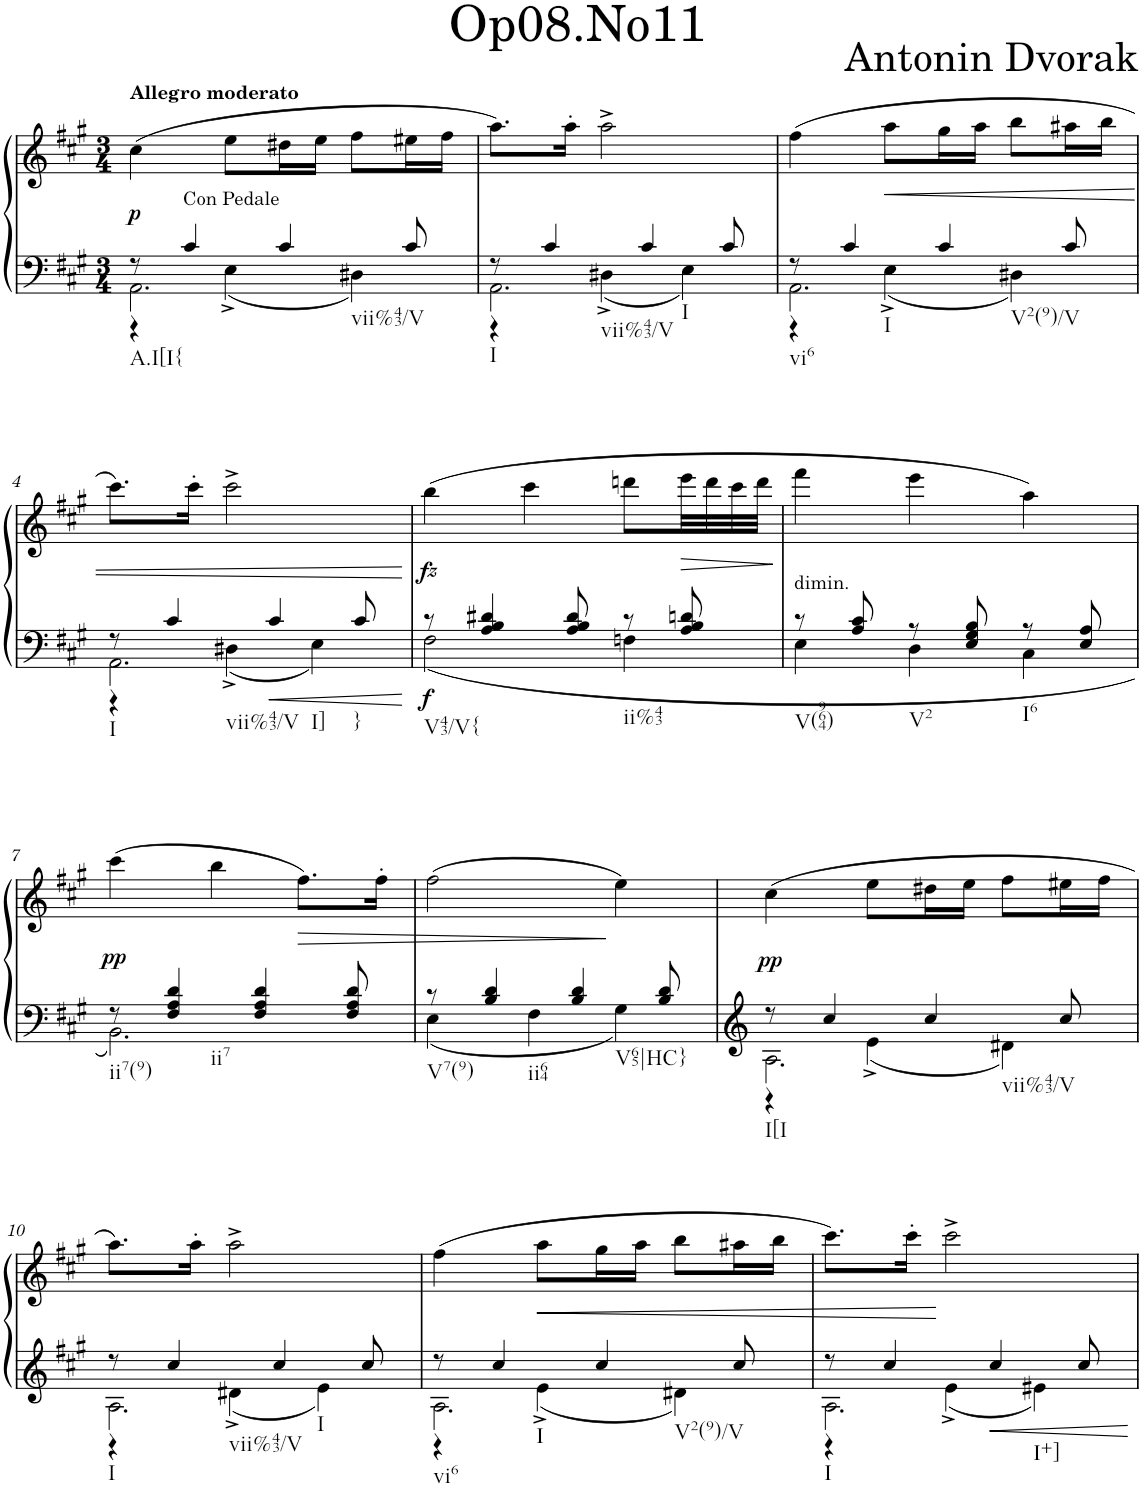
**kern	**kern	**dynam
*part1	*part1	*part1
*staff2	*staff1	*staff1/2
*I"Piano	*	*
*I'Pno.	*	*
*clefF4	*clefG2	*
*k[f#c#g#]	*k[f#c#g#]	*
*M3/4	*M3/4	*
=1	=1	=1
*^	*	*
*	*^	*	*
!	!	!	!LO:TX:a:B:t=Allegro moderato	!
!LO:TX:a:t=Con Pedale	!	!	!	!
!LO:TX:b:t=A.I[I{	!	!	!	!
!	!	!	!	!LO:DY:b
8r	2.AA\	4r	(4cc#\	p
4c#/	.	.	.	.
.	.	4E^\	8ee\L	.
!LO:TX:b:t=vii%43/V	!	!	!	!
4c#/	.	.	16dd#X\L	.
.	.	.	16ee\JJ	.
.	.	4D#X\	8ff#\L	.
8c#/	.	.	16ee#X\L	.
.	.	.	16ff#\JJ	.
=2	=2	=2	=2	=2
!LO:TX:b:t=I	!	!	!	!
8r	2.AA\	4r	8.aa\L)	.
!LO:TX:b:t=vii%43/V	!	!	!	!
4c#/	.	.	.	.
.	.	.	16aa'\Jk	.
.	.	4D#X^\	2aa^\	.
!LO:TX:b:t=I	!	!	!	!
4c#/	.	.	.	.
.	.	4E\	.	.
8c#/	.	.	.	.
=3	=3	=3	=3	=3
!LO:TX:b:t=vi6	!	!	!	!
8r	2.AA\	4r	(4ff#\	.
!LO:TX:b:t=I	!	!	!	!
4c#/	.	.	.	.
!	!	!	!	!LO:HP:b
.	.	4E^\	8aa\L	<
!LO:TX:b:t=V2(9)/V	!	!	!	!
4c#/	.	.	16gg#\L	.
.	.	.	16aa\JJ	.
.	.	4D#X\	8bb\L	.
8c#/	.	.	16aa#X\L	.
.	.	.	16bb\JJ	.
!!LO:LB:g=z
=4	=4	=4	=4	=4
!LO:TX:b:t=I	!	!	!	!
8r	2.AA\	4r	8.ccc#\L)	.
!LO:TX:b:t=vii%43/V	!	!	!	!
4c#/	.	.	.	.
.	.	.	16ccc#'\Jk	.
.	.	4D#X^\	2ccc#^\	.
!LO:TX:b:t=I]	!	!	!	!
4c#/	.	.	.	.
.	.	4E\	.	.
!LO:TX:b:t=}	!	!	!	!
8c#/	.	.	.	.
*v	*v	*v	*	*
.	.	[
=5	=5	=5
*^	*	*
!LO:TX:b:t=V43/V{	!	!	!
!	!	!	!LO:DY:b=2
!	!	!	!LO:DY:n=1:b
8r	2F#\	(4bb\	f fz
4A/ 4B/ 4d#X/	.	.	.
.	.	4ccc#\	.
8A/ 8B/ 8d#/	.	.	.
!LO:TX:b:t=ii%43	!	!	!
8r	4Fn\	8dddn\L	.
!	!	!	!LO:HP:b
8A/ 8B/ 8dn/	.	32eee\LL	>
.	.	32ddd\	.
.	.	32ccc#\	.
.	.	32ddd\JJJ	.
*v	*v	*	*
.	.	]
=6	=6	=6
*^	*	*
!	!	!LO:TX:b:t=dimin.	!
!LO:TX:b:t=V(964)	!	!	!
8r	4E\	4fff#\	.
8A/ 8c#/	.	.	.
!LO:TX:b:t=V2	!	!	!
8r	4D\	4eee\	.
8E/ 8G#/ 8B/	.	.	.
!LO:TX:b:t=I6	!	!	!
8r	4C#\	4aa\)	.
8E/ 8A/	.	.	.
!!LO:LB:g=z
=7	=7	=7	=7
!LO:TX:b:t=ii7(9)	!	!	!
!	!	!	!LO:DY:b
8r	2.BB\	(4ccc#\	pp
!LO:TX:b:t=ii7	!	!	!
4F#/ 4A/ 4d/	.	.	.
.	.	4bb\	.
4F#/ 4A/ 4d/	.	.	.
!	!	!	!LO:HP:b
.	.	8.ff#\L)	>
8F#/ 8A/ 8d/	.	.	.
.	.	16ff#'\Jk	.
=8	=8	=8	=8
!LO:TX:b:t=V7(9)	!	!	!
8r	4E\	(2ff#\	.
!LO:TX:b:t=ii64	!	!	!
4B/ 4d/	.	.	.
.	4F#\	.	.
!LO:TX:b:t=V65|HC}	!	!	!
4B/ 4d/	.	.	.
.	4G#\	4ee\)	]
8B/ 8d/	.	.	.
=9	=9	=9	=9
*	*^	*	*
!LO:TX:b:t=I[I	!	!	!	!
!	!	!	!	!LO:DY:b
8r	2.A\	4r	(4cc#\	pp
4cc#/	.	.	.	.
.	.	4e^\	8ee\L	.
!LO:TX:b:t=vii%43/V	!	!	!	!
4cc#/	.	.	16dd#X\L	.
.	.	.	16ee\JJ	.
.	.	4d#X\	8ff#\L	.
8cc#/	.	.	16ee#X\L	.
.	.	.	16ff#\JJ	.
!!LO:LB:g=z
=10	=10	=10	=10	=10
!LO:TX:b:t=I	!	!	!	!
8r	2.A\	4r	8.aa\L)	.
!LO:TX:b:t=vii%43/V	!	!	!	!
4cc#/	.	.	.	.
.	.	.	16aa'\Jk	.
.	.	4d#X^\	2aa^\	.
!LO:TX:b:t=I	!	!	!	!
4cc#/	.	.	.	.
.	.	4e\	.	.
8cc#/	.	.	.	.
=11	=11	=11	=11	=11
!LO:TX:b:t=vi6	!	!	!	!
8r	2.A\	4r	(4ff#\	.
!LO:TX:b:t=I	!	!	!	!
4cc#/	.	.	.	.
!	!	!	!	!LO:HP:b
.	.	4e^\	8aa\L	<
!LO:TX:b:t=V2(9)/V	!	!	!	!
4cc#/	.	.	16gg#\L	.
.	.	.	16aa\JJ	.
.	.	4d#X\	8bb\L	.
8cc#/	.	.	16aa#X\L	.
.	.	.	16bb\JJ	.
=12	=12	=12	=12	=12
!LO:TX:b:t=I	!	!	!	!
8r	2.A\	4r	8.ccc#\L)	.
4cc#/	.	.	.	.
.	.	.	16ccc#'\Jk	.
.	.	4e^\	2ccc#^\	[
!LO:TX:b:t=I+]	!	!	!	!
4cc#/	.	.	.	.
.	.	4e#X\	.	.
8cc#/	.	.	.	.
*v	*v	*v	*	*
=	=	=
*-	*-	*-
